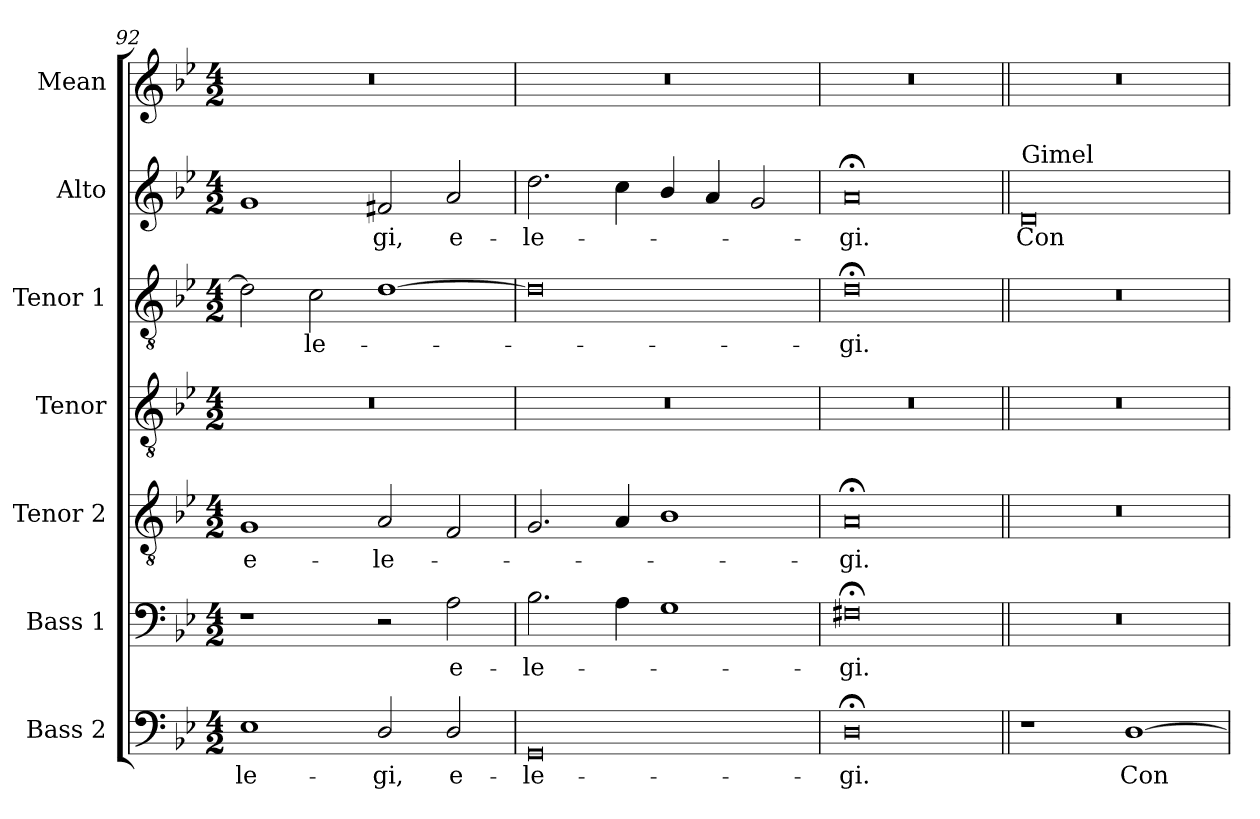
**kern	**text	**kern	**text	**kern	**text	**kern	**kern	**text	**kern	**text	**kern
*part7	*part7	*part6	*part6	*part5	*part5	*part4	*part3	*part3	*part2	*part2	*part1
*staff7	*staff7	*staff6	*staff6	*staff5	*staff5	*staff4	*staff3	*staff3	*staff2	*staff2	*staff1
*I"Bass 2	*	*I"Bass 1	*	*I"Tenor 2	*	*I"Tenor	*I"Tenor 1	*	*I"Alto	*	*I"Mean
*I'B2.	*	*I'B1.	*	*I'T2.	*	*I'T2.	*I'T1.	*	*I'A.	*	*I'A.
*clefF4	*	*clefF4	*	*clefGv2	*	*clefGv2	*clefGv2	*	*clefG2	*	*clefG2
*	*	*	*	*ITrd7c12	*	*ITrd7c12	*ITrd7c12	*	*	*	*
*k[b-e-]	*	*k[b-e-]	*	*k[b-e-]	*	*k[b-e-]	*k[b-e-]	*	*k[b-e-]	*	*k[b-e-]
*B-:	*	*B-:	*	*B-:	*	*B-:	*B-:	*	*B-:	*	*B-:
*M4/2	*	*M4/2	*	*M4/2	*	*M4/2	*M4/2	*	*M4/2	*	*M4/2
=92	=92	=92	=92	=92	=92	=92	=92	=92	=92	=92	=92
!	!LO:LY:b:color=#000000	!	!	!	!	!	!	!	!	!	!
!	!	!	!	!	!LO:LY:b:color=#000000	!LO:N:vis=1	!	!	!	!	!LO:N:vis=1
1E-i	-le-	1r	.	1GGi	e-	0r	2Di\]	.	1gi	.	0r
!	!	!	!	!	!	!	!	!LO:LY:b:color=#000000	!	!	!
.	.	.	.	.	.	.	2Ci\	-le-	.	.	.
!	!LO:LY:b:color=#000000	!	!	!	!	!	!	!	!	!	!
!	!	!	!	!	!LO:LY:b:color=#000000	!	!	!	!	!	!
!	!	!	!	!	!	!	!	!	!	!LO:LY:b:color=#000000	!
2Di/	-gi,	2r	.	2AAi/	-le-	.	[1Di	.	2f#Xi/	-gi,	.
!	!LO:LY:b:color=#000000	!	!	!	!	!	!	!	!	!	!
!	!	!	!LO:LY:b:color=#000000	!	!	!	!	!	!	!	!
!	!	!	!	!	!	!	!	!	!	!LO:LY:b:color=#000000	!
2Di/	e-	2Ai\	e-	2FFi/	.	.	.	.	2ai/	e-	.
=93	=93	=93	=93	=93	=93	=93	=93	=93	=93	=93	=93
!	!LO:LY:b:color=#000000	!	!	!	!	!	!	!	!	!	!
!	!	!	!LO:LY:b:color=#000000	!	!	!LO:N:vis=1	!	!	!	!	!
!	!	!	!	!	!	!	!	!	!	!LO:LY:b:color=#000000	!LO:N:vis=1
0GGi	-le-	2.B-i\	-le-	2.GGi/	.	0r	0Di]	.	2.ddi\	-le-	0r
.	.	4Ai\	.	4AAi/	.	.	.	.	4cci\	.	.
.	.	1Gi	.	1BB-i	.	.	.	.	4b-i/	.	.
.	.	.	.	.	.	.	.	.	4ai/	.	.
.	.	.	.	.	.	.	.	.	2gi/	.	.
=94	=94	=94	=94	=94	=94	=94	=94	=94	=94	=94	=94
!	!LO:LY:b:color=#000000	!	!	!	!	!	!	!	!	!	!
!	!	!	!LO:LY:b:color=#000000	!	!	!	!	!	!	!	!
!	!	!	!	!	!LO:LY:b:color=#000000	!LO:N:vis=1	!	!	!	!	!
!	!	!	!	!	!	!	!	!LO:LY:b:color=#000000	!	!	!
!	!	!	!	!	!	!	!	!	!	!LO:LY:b:color=#000000	!LO:N:vis=1
0D;i	-gi.	0F#X;i	-gi.	0AA;i	-gi.	0r	0D;i	-gi.	0a;i	-gi.	0r
!!LO:PB:g=z
=95||	=95||	=95||	=95||	=95||	=95||	=95||	=95||	=95||	=95||	=95||	=95||
!	!	!LO:N:vis=1	!	!LO:N:vis=1	!	!LO:N:vis=1	!LO:N:vis=1	!	!	!	!
!	!	!	!	!	!	!	!	!	!LO:TX:a:t=Gimel	!	!
!	!	!	!	!	!	!	!	!	!	!LO:LY:b:color=#000000	!LO:N:vis=1
1r	.	0r	.	0r	.	0r	0r	.	0di	Con-	0r
!	!LO:LY:b:color=#000000	!	!	!	!	!	!	!	!	!	!
[1Di	Con-	.	.	.	.	.	.	.	.	.	.
=	=	=	=	=	=	=	=	=	=	=	=
*-	*-	*-	*-	*-	*-	*-	*-	*-	*-	*-	*-
